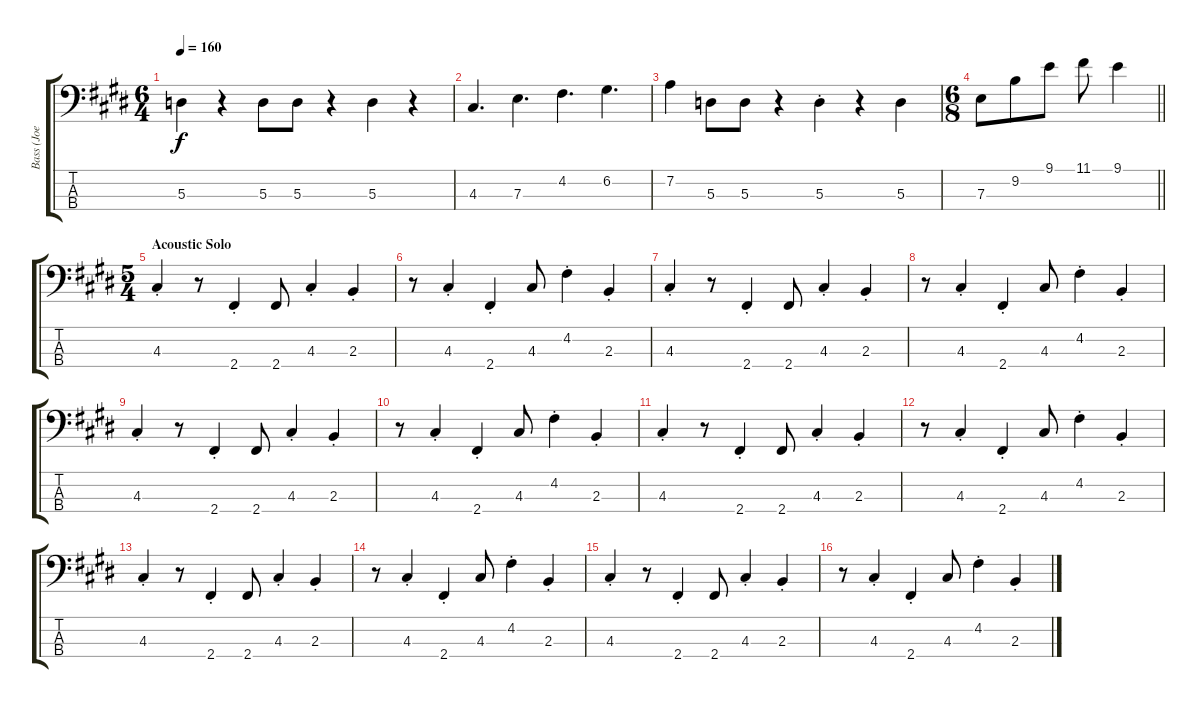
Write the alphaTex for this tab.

\track ("Bass (Joe DiBiase)" "Bass (Joe ") {instrument electricbassfinger}
\staff {score tabs}
\tuning (G2 D2 A1 E1) {hide}
\ts (6 4)
\tempo 160
\clef f4
\ks c#minor
5.3.4{dy f} r.4 5.3.8 5.3.8 r.4 5.3.4 r.4 |
4.3.4{d} 7.3.4{d} 4.2.4{d} 6.2.4{d} |
7.2.4 5.3.8 5.3.8 r.4 5.3{st}.4 r.4 5.3.4 |
\ts (6 8)
\barLineRight lightlight
7.3.8 9.2.8 9.1.8 11.1.8 9.1.4 |
\ts (5 4)
\section ("" "Acoustic Solo")
4.3{st}.4 r.8 2.4{st}.4 2.4.8 4.3{st}.4 2.3{st}.4 |
r.8 4.3{st}.4 2.4{st}.4 4.3.8 4.2{st}.4 2.3{st}.4 |
4.3{st}.4 r.8 2.4{st}.4 2.4.8 4.3{st}.4 2.3{st}.4 |
r.8 4.3{st}.4 2.4{st}.4 4.3.8 4.2{st}.4 2.3{st}.4 |
4.3{st}.4 r.8 2.4{st}.4 2.4.8 4.3{st}.4 2.3{st}.4 |
r.8 4.3{st}.4 2.4{st}.4 4.3.8 4.2{st}.4 2.3{st}.4 |
4.3{st}.4 r.8 2.4{st}.4 2.4.8 4.3{st}.4 2.3{st}.4 |
r.8 4.3{st}.4 2.4{st}.4 4.3.8 4.2{st}.4 2.3{st}.4 |
4.3{st}.4 r.8 2.4{st}.4 2.4.8 4.3{st}.4 2.3{st}.4 |
r.8 4.3{st}.4 2.4{st}.4 4.3.8 4.2{st}.4 2.3{st}.4 |
4.3{st}.4 r.8 2.4{st}.4 2.4.8 4.3{st}.4 2.3{st}.4 |
r.8 4.3{st}.4 2.4{st}.4 4.3.8 4.2{st}.4 2.3{st}.4
